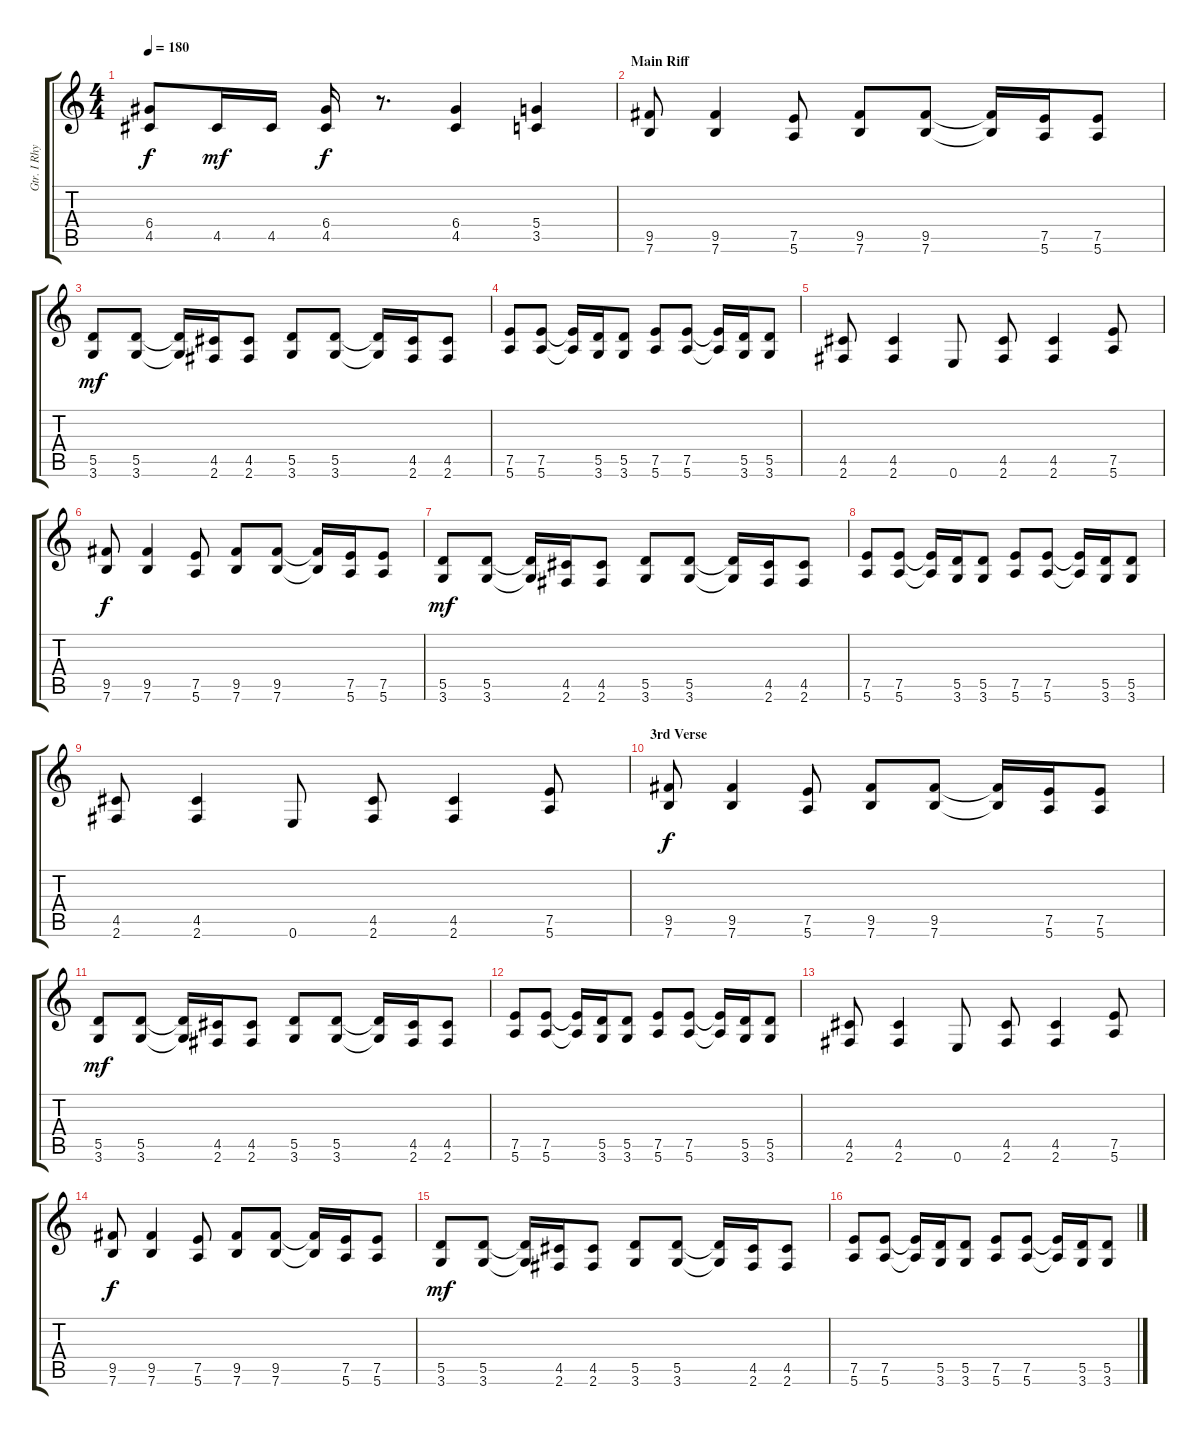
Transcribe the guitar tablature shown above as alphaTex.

\track ("Gtr. I Rhytm" "Gtr. I Rhy") {instrument overdrivenguitar}
\staff {score tabs}
\tuning (E4 B3 G3 D3 A2 E2) {hide}
\ts (4 4)
\tempo 180
\clef g2
\ks c
(6.4 4.5).8{dy f} 4.5.16{dy mf} 4.5.16 (6.4 4.5).16{dy f} r.8{d} (6.4 4.5).4 (5.4 3.5).4 |
\section ("" "Main Riff")
(9.5 7.6).8 (9.5 7.6).4 (7.5 5.6).8 (9.5 7.6).8 (9.5 7.6).8 (9.5{t} 7.6{t}).16 (7.5 5.6).16 (7.5 5.6).8 |
(5.5 3.6).8{dy mf} (5.5 3.6).8 (5.5{t} 3.6{t}).16 (4.5 2.6).16 (4.5 2.6).8 (5.5 3.6).8 (5.5 3.6).8 (5.5{t} 3.6{t}).16 (4.5 2.6).16 (4.5 2.6).8 |
(7.5 5.6).8 (7.5 5.6).8 (7.5{t} 5.6{t}).16 (5.5 3.6).16 (5.5 3.6).8 (7.5 5.6).8 (7.5 5.6).8 (7.5{t} 5.6{t}).16 (5.5 3.6).16 (5.5 3.6).8 |
(4.5 2.6).8 (4.5 2.6).4 0.6.8 (4.5 2.6).8 (4.5 2.6).4 (7.5 5.6).8 |
(9.5 7.6).8{dy f} (9.5 7.6).4 (7.5 5.6).8 (9.5 7.6).8 (9.5 7.6).8 (9.5{t} 7.6{t}).16 (7.5 5.6).16 (7.5 5.6).8 |
(5.5 3.6).8{dy mf} (5.5 3.6).8 (5.5{t} 3.6{t}).16 (4.5 2.6).16 (4.5 2.6).8 (5.5 3.6).8 (5.5 3.6).8 (5.5{t} 3.6{t}).16 (4.5 2.6).16 (4.5 2.6).8 |
(7.5 5.6).8 (7.5 5.6).8 (7.5{t} 5.6{t}).16 (5.5 3.6).16 (5.5 3.6).8 (7.5 5.6).8 (7.5 5.6).8 (7.5{t} 5.6{t}).16 (5.5 3.6).16 (5.5 3.6).8 |
(4.5 2.6).8 (4.5 2.6).4 0.6.8 (4.5 2.6).8 (4.5 2.6).4 (7.5 5.6).8 |
\section ("" "3rd Verse")
(9.5 7.6).8{dy f} (9.5 7.6).4 (7.5 5.6).8 (9.5 7.6).8 (9.5 7.6).8 (9.5{t} 7.6{t}).16 (7.5 5.6).16 (7.5 5.6).8 |
(5.5 3.6).8{dy mf} (5.5 3.6).8 (5.5{t} 3.6{t}).16 (4.5 2.6).16 (4.5 2.6).8 (5.5 3.6).8 (5.5 3.6).8 (5.5{t} 3.6{t}).16 (4.5 2.6).16 (4.5 2.6).8 |
(7.5 5.6).8 (7.5 5.6).8 (7.5{t} 5.6{t}).16 (5.5 3.6).16 (5.5 3.6).8 (7.5 5.6).8 (7.5 5.6).8 (7.5{t} 5.6{t}).16 (5.5 3.6).16 (5.5 3.6).8 |
(4.5 2.6).8 (4.5 2.6).4 0.6.8 (4.5 2.6).8 (4.5 2.6).4 (7.5 5.6).8 |
(9.5 7.6).8{dy f} (9.5 7.6).4 (7.5 5.6).8 (9.5 7.6).8 (9.5 7.6).8 (9.5{t} 7.6{t}).16 (7.5 5.6).16 (7.5 5.6).8 |
(5.5 3.6).8{dy mf} (5.5 3.6).8 (5.5{t} 3.6{t}).16 (4.5 2.6).16 (4.5 2.6).8 (5.5 3.6).8 (5.5 3.6).8 (5.5{t} 3.6{t}).16 (4.5 2.6).16 (4.5 2.6).8 |
(7.5 5.6).8 (7.5 5.6).8 (7.5{t} 5.6{t}).16 (5.5 3.6).16 (5.5 3.6).8 (7.5 5.6).8 (7.5 5.6).8 (7.5{t} 5.6{t}).16 (5.5 3.6).16 (5.5 3.6).8
